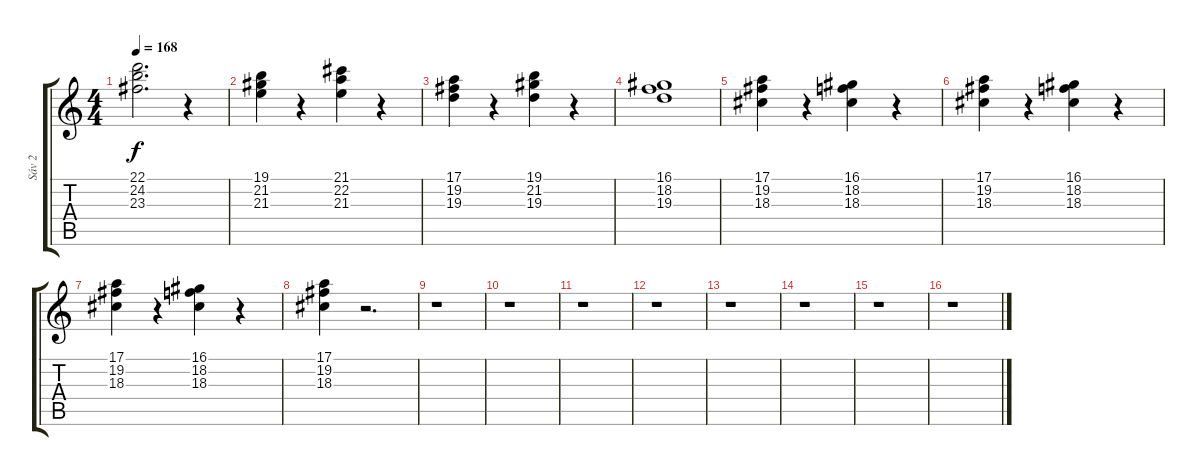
\track ("Sáv 2" "Sáv 2") {instrument lead2sawtooth}
\staff {score tabs}
\tuning (E4 B3 G3 D3 A2 E2) {hide}
\ts (4 4)
\tempo 168
\clef g2
\ks c
(22.1 24.2 23.3).2{d dy f instrument drawbarorgan} r.4 |
(19.1 21.2 21.3).4{instrument drawbarorgan} r.4 (21.1 22.2 21.3).4{instrument drawbarorgan} r.4 |
(17.1 19.2 19.3).4{instrument drawbarorgan} r.4 (19.1 21.2 19.3).4{instrument drawbarorgan} r.4 |
(16.1 18.2 19.3).1{instrument drawbarorgan} |
(17.1 19.2 18.3).4{instrument drawbarorgan} r.4 (16.1 18.2 18.3).4{instrument drawbarorgan} r.4 |
(17.1 19.2 18.3).4{instrument drawbarorgan} r.4 (16.1 18.2 18.3).4{instrument drawbarorgan} r.4 |
(17.1 19.2 18.3).4{instrument drawbarorgan} r.4 (16.1 18.2 18.3).4{instrument drawbarorgan} r.4 |
(17.1 19.2 18.3).4{instrument drawbarorgan} r.2{d} |
r.1{instrument lead2sawtooth} |
r.1 |
r.1 |
r.1 |
r.1 |
r.1 |
r.1 |
r.1
